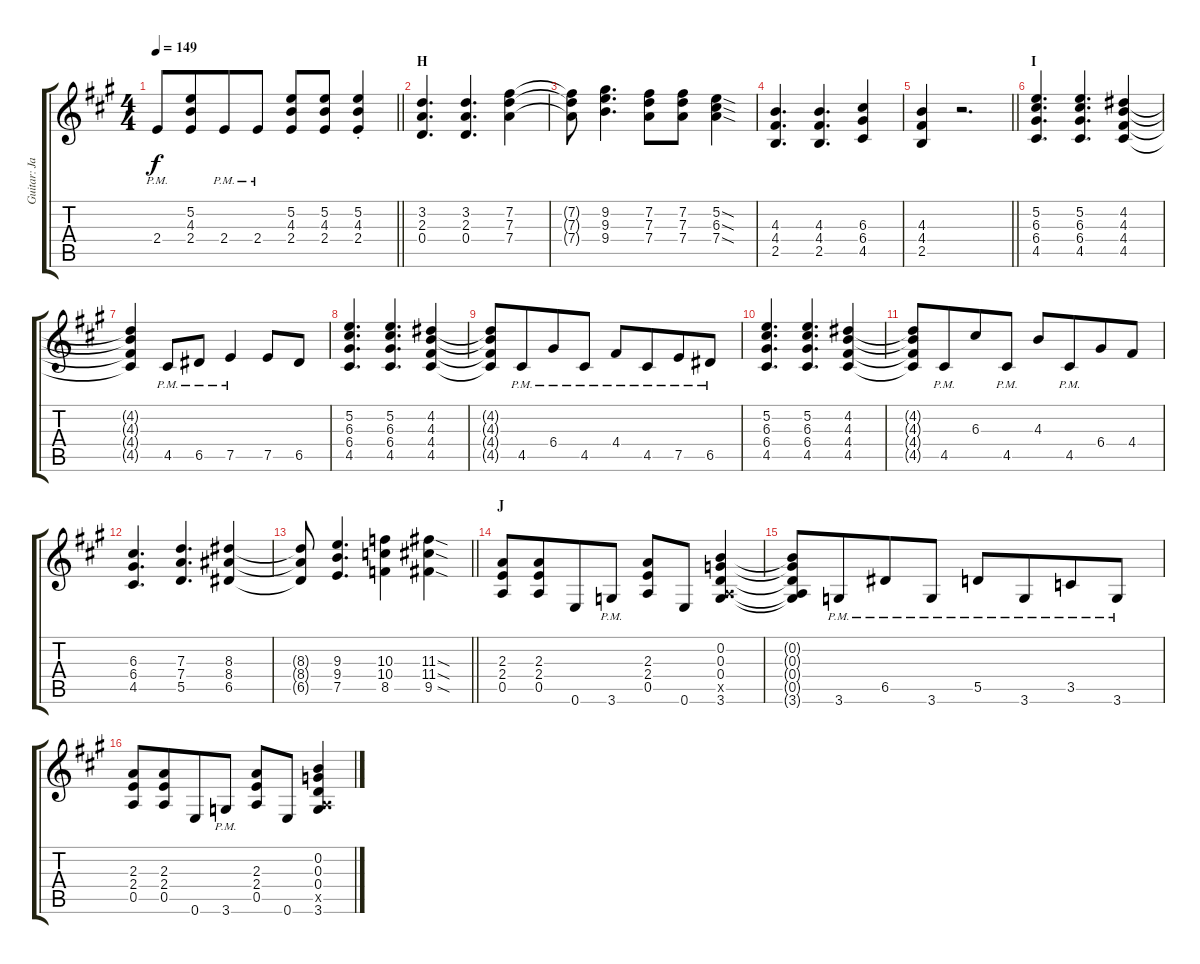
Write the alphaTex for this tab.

\track ("Guitar: Jake" "Guitar: Ja") {instrument distortionguitar}
\staff {score tabs}
\tuning (E4 B3 G3 D3 A2 E2) {hide}
\ts (4 4)
\tempo 149
\clef g2
\barLineRight lightlight
\ks a
2.4{pm}.8{dy f} (5.2 4.3 2.4).8{beam merge} 2.4{pm}.8 2.4{pm}.8 (5.2 4.3 2.4).8 (5.2 4.3 2.4).8 (5.2{st} 4.3{st} 2.4{st}).4 |
\section ("" "H")
(3.2 2.3 0.4).4{d} (3.2 2.3 0.4).4{d} (7.2 7.3 7.4).4 |
(7.2{t} 7.3{t} 7.4{t}).8 (9.2 9.3 9.4).4{d} (7.2 7.3 7.4).8 (7.2 7.3 7.4).8 (5.2{sod} 6.3{sod} 7.4{sod}).4 |
(4.3 4.4 2.5).4{d} (4.3 4.4 2.5).4{d} (6.3 6.4 4.5).4 |
\barLineRight lightlight
(4.3 4.4 2.5).4 r.2{d} |
\section ("" "I")
(5.2 6.3 6.4 4.5).4{d} (5.2 6.3 6.4 4.5).4{d} (4.2 4.3 4.4 4.5).4 |
(4.2{t} 4.3{t} 4.4{t} 4.5{t}).4 4.5{pm}.8 6.5{pm}.8 7.5{pm}.4 7.5.8 6.5.8 |
(5.2 6.3 6.4 4.5).4{d} (5.2 6.3 6.4 4.5).4{d} (4.2 4.3 4.4 4.5).4 |
(4.2{t} 4.3{t} 4.4{t} 4.5{t}).8 4.5{pm}.8{beam merge} 6.4{pm}.8 4.5{pm}.8 4.4{pm}.8 4.5{pm}.8{beam merge} 7.5{pm}.8 6.5{pm}.8 |
(5.2 6.3 6.4 4.5).4{d} (5.2 6.3 6.4 4.5).4{d} (4.2 4.3 4.4 4.5).4 |
(4.2{t} 4.3{t} 4.4{t} 4.5{t}).8 4.5{pm}.8{beam merge} 6.3.8 4.5{pm}.8 4.3.8 4.5{pm}.8{beam merge} 6.4.8 4.4.8 |
(6.3 6.4 4.5).4{d} (7.3 7.4 5.5).4{d} (8.3 8.4 6.5).4 |
\barLineRight lightlight
(8.3{t} 8.4{t} 6.5{t}).8 (9.3 9.4 7.5).4{d} (10.3 10.4 8.5).4 (11.3{sod} 11.4{sod} 9.5{sod}).4 |
\section ("" "J")
(2.3 2.4 0.5).8 (2.3 2.4 0.5).8{beam merge} 0.6.8 3.6{pm}.8 (2.3 2.4 0.5).8 0.6.8 (0.2 0.3 0.4 0.5{x} 3.6).4 |
(0.2{t} 0.3{t} 0.4{t} 0.5{t} 3.6{t}).8 3.6{pm}.8{beam merge} 6.5{pm}.8 3.6{pm}.8 5.5{pm}.8 3.6{pm}.8{beam merge} 3.5{pm}.8 3.6{pm}.8 |
(2.3 2.4 0.5).8 (2.3 2.4 0.5).8{beam merge} 0.6.8 3.6{pm}.8 (2.3 2.4 0.5).8 0.6.8 (0.2 0.3 0.4 0.5{x} 3.6).4
